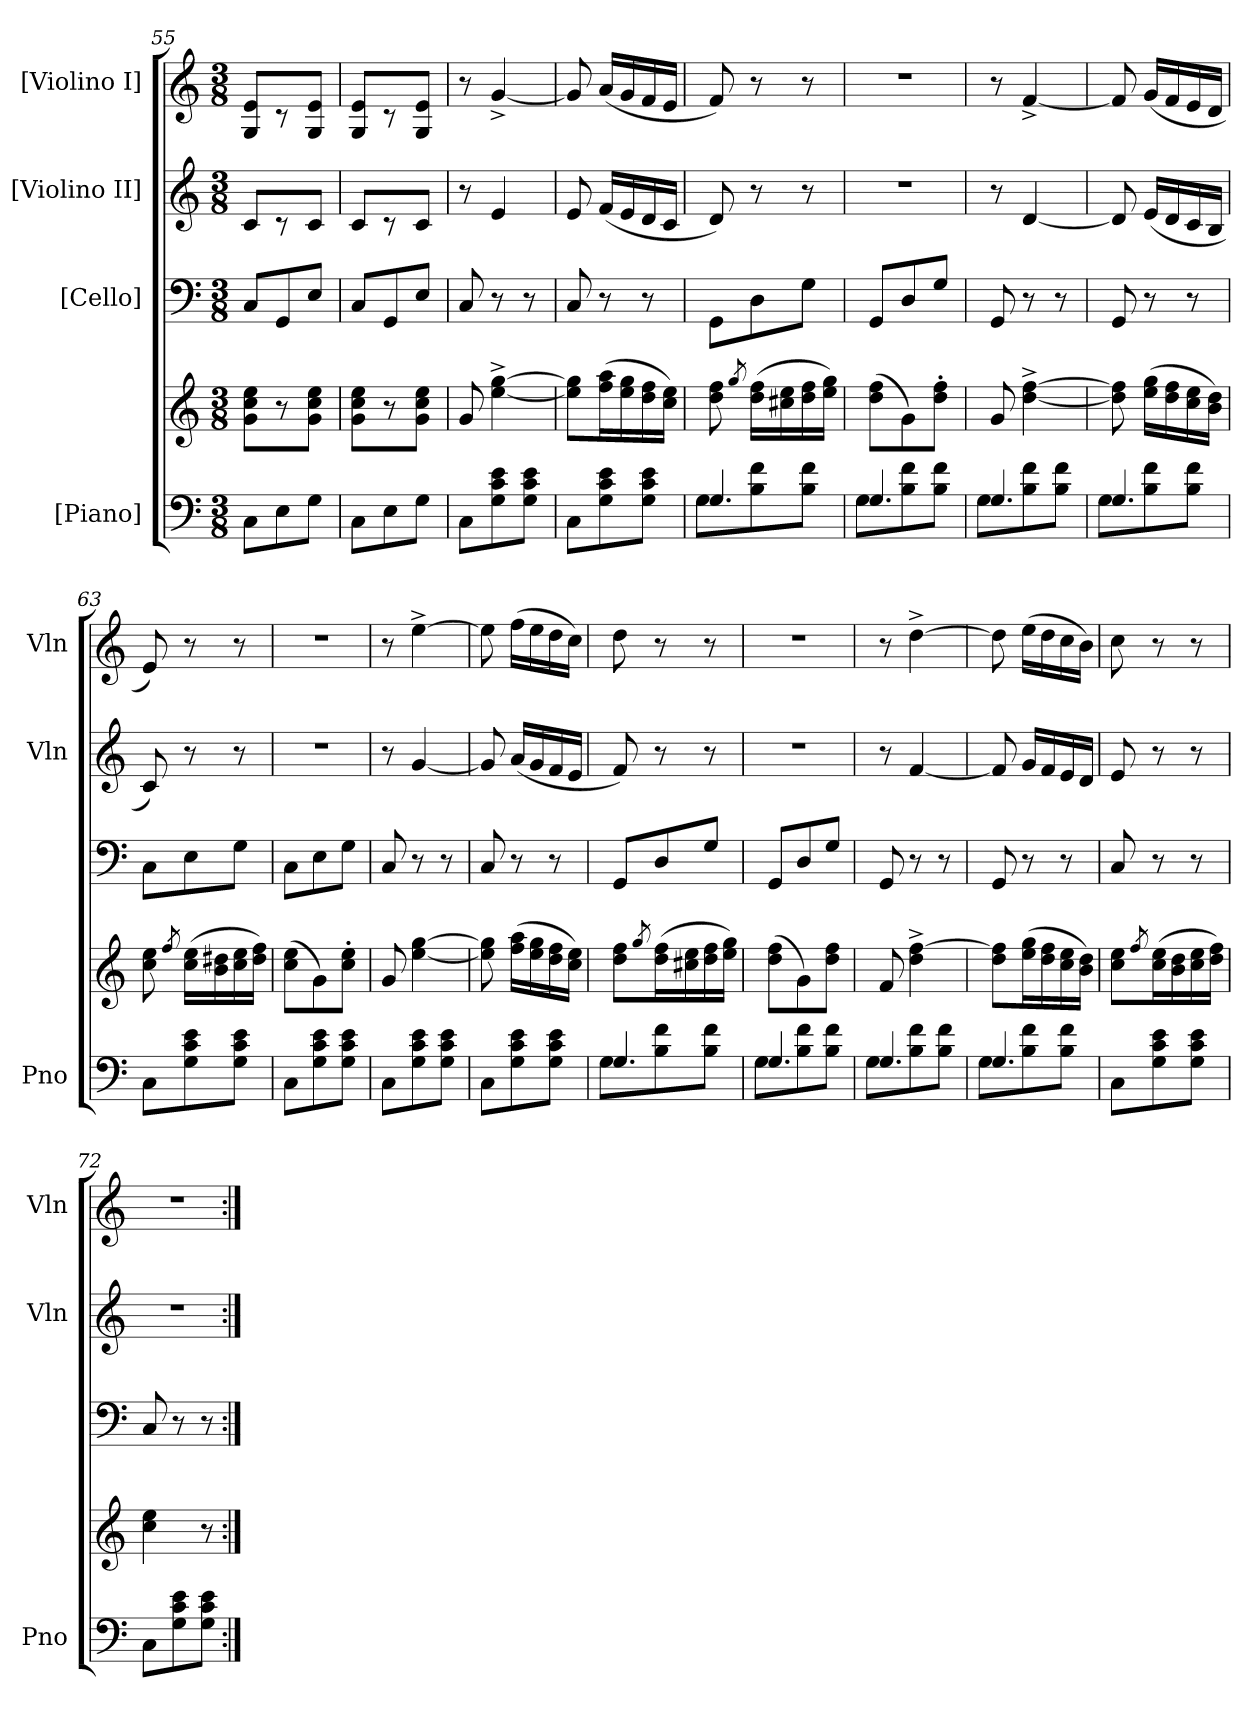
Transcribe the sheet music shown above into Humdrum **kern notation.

**kern	**kern	**kern	**kern	**kern
*part4	*part4	*part3	*part2	*part1
*staff5	*staff4	*staff3	*staff2	*staff1
*I"[Piano]	*	*I"[Cello]	*I"[Violino II]	*I"[Violino I]
*I'Pno	*	*	*I'Vln	*I'Vln
*clefF4	*clefG2	*clefF4	*clefG2	*clefG2
*k[]	*k[]	*k[]	*k[]	*k[]
*M3/8	*M3/8	*M3/8	*M3/8	*M3/8
=55	=55	=55	=55	=55
8C\L	8g\ 8cc\ 8ee\L	8C/L	8c/L	8G/ 8e/L
8E\	8r	8GG/	8r	8r
8G\J	8g\ 8cc\ 8ee\J	8E/J	8c/J	8G/ 8e/J
=56	=56	=56	=56	=56
8C\L	8g\ 8cc\ 8ee\L	8C/L	8c/L	8G/ 8e/L
8E\	8r	8GG/	8r	8r
8G\J	8g\ 8cc\ 8ee\J	8E/J	8c/J	8G/ 8e/J
=57	=57	=57	=57	=57
8C\L	8g/	8C/	8r	8r
8G\ 8c\ 8e\	[4ee^<\ [4gg^<\	8r	4e/	[4g^</
8G\ 8c\ 8e\J	.	8r	.	.
=58	=58	=58	=58	=58
8C\L	8ee]\ 8gg]\L	8C/	8e/	8g/]
8G\ 8c\ 8e\	(>16ff\ 16aa\L	8r	(<16f/LL	(<16a/LL
.	16ee\ 16gg\	.	16e/	16g/
8G\ 8c\ 8e\J	16dd\ 16ff\	8r	16d/	16f/
.	16cc\ 16ee\JJ)	.	16c/JJ	16e/JJ
=59	=59	=59	=59	=59
*^	*	*	*	*
4.G/	8G\L	8dd\ 8ff\	8GG\L	8d/)	8f/)
.	.	8qgg/	.	.	.
.	8B\ 8f\	(>16dd\ 16ff\LL	8D\	8r	8r
.	.	16cc#X\ 16ee\	.	.	.
.	8B\ 8f\J	16dd\ 16ff\	8G\J	8r	8r
.	.	16ee\ 16gg\JJ)	.	.	.
=60	=60	=60	=60	=60	=60
4.G/	8G\L	(>8dd\ 8ff\L	8GG/L	4.r	4.r
.	8B\ 8f\	8g\)	8D/	.	.
.	8B\ 8f\J	8dd'>\ 8ff'>\J	8G/J	.	.
=61	=61	=61	=61	=61	=61
4.G/	8G\L	8g/	8GG/	8r	8r
.	8B\ 8f\	[4dd^<\ [4ff^<\	8r	[4d/	[4f^</
.	8B\ 8f\J	.	8r	.	.
=62	=62	=62	=62	=62	=62
4.G/	8G\L	8dd]\ 8ff]\	8GG/	8d/]	8f/]
.	8B\ 8f\	(>16ee\ 16gg\LL	8r	(<16e/LL	(<16g/LL
.	.	16dd\ 16ff\	.	16d/	16f/
.	8B\ 8f\J	16cc\ 16ee\	8r	16c/	16e/
.	.	16b\ 16dd\JJ)	.	16B/JJ	16d/JJ
*v	*v	*	*	*	*
=63	=63	=63	=63	=63
8C\L	8cc\ 8ee\	8C\L	8c/)	8e/)
.	8qff/	.	.	.
8G\ 8c\ 8e\	(>16cc\ 16ee\LL	8E\	8r	8r
.	16b\ 16dd#X\	.	.	.
8G\ 8c\ 8e\J	16cc\ 16ee\	8G\J	8r	8r
.	16dd#\ 16ff\JJ)	.	.	.
=64	=64	=64	=64	=64
8C\L	(>8cc\ 8ee\L	8C\L	4.r	4.r
8G\ 8c\ 8e\	8g\)	8E\	.	.
8G\ 8c\ 8e\J	8cc'>\ 8ee'>\J	8G\J	.	.
=65	=65	=65	=65	=65
8C\L	8g/	8C/	8r	8r
8G\ 8c\ 8e\	[4ee\ [4gg\	8r	[4g/	[4ee^<\
8G\ 8c\ 8e\J	.	8r	.	.
=66	=66	=66	=66	=66
8C\L	8ee]\ 8gg]\	8C/	8g/]	8ee\]
8G\ 8c\ 8e\	(>16ff\ 16aa\LL	8r	(<16a/LL	(>16ff\LL
.	16ee\ 16gg\	.	16g/	16ee\
8G\ 8c\ 8e\J	16dd\ 16ff\	8r	16f/	16dd\
.	16cc\ 16ee\JJ)	.	16e/JJ	16cc\JJ)
=67	=67	=67	=67	=67
*^	*	*	*	*
4.G/	8G\L	8dd\ 8ff\L	8GG/L	8f/)	8dd\
.	.	8qgg/	.	.	.
.	8B\ 8f\	(16dd\ 16ff\L	8D/	8r	8r
.	.	16cc#X\ 16ee\	.	.	.
.	8B\ 8f\J	16dd\ 16ff\	8G/J	8r	8r
.	.	16ee\ 16gg\JJ)	.	.	.
=68	=68	=68	=68	=68	=68
4.G/	8G\L	(>8dd\ 8ff\L	8GG/L	4.r	4.r
.	8B\ 8f\	8g\)	8D/	.	.
.	8B\ 8f\J	8dd\ 8ff\J	8G/J	.	.
=69	=69	=69	=69	=69	=69
4.G/	8G\L	8f/	8GG/	8r	8r
.	8B\ 8f\	4dd^<\ [4ff^<\	8r	[4f/	[4dd^<\
.	8B\ 8f\J	.	8r	.	.
=70	=70	=70	=70	=70	=70
4.G/	8G\L	8dd\ 8ff]\L	8GG/	8f/]	8dd\]
.	8B\ 8f\	(>16ee\ 16gg\L	8r	16g/LL	(>16ee\LL
.	.	16dd\ 16ff\	.	16f/	16dd\
.	8B\ 8f\J	16cc\ 16ee\	8r	16e/	16cc\
.	.	16b\ 16dd\JJ)	.	16d/JJ	16b\JJ)
*v	*v	*	*	*	*
=71	=71	=71	=71	=71
8C\L	8cc\ 8ee\L	8C/	8e/	8cc\
.	8qff/	.	.	.
8G\ 8c\ 8e\	(>16cc\ 16ee\L	8r	8r	8r
.	16b\ 16dd\	.	.	.
8G\ 8c\ 8e\J	16cc\ 16ee\	8r	8r	8r
.	16dd\ 16ff\JJ)	.	.	.
=72	=72	=72	=72	=72
8C\L	4cc\ 4ee\	8C/	4.r	4.r
8G\ 8c\ 8e\	.	8r	.	.
8G\ 8c\ 8e\J	8r	8r	.	.
=:|!	=:|!	=:|!	=:|!	=:|!
*-	*-	*-	*-	*-
